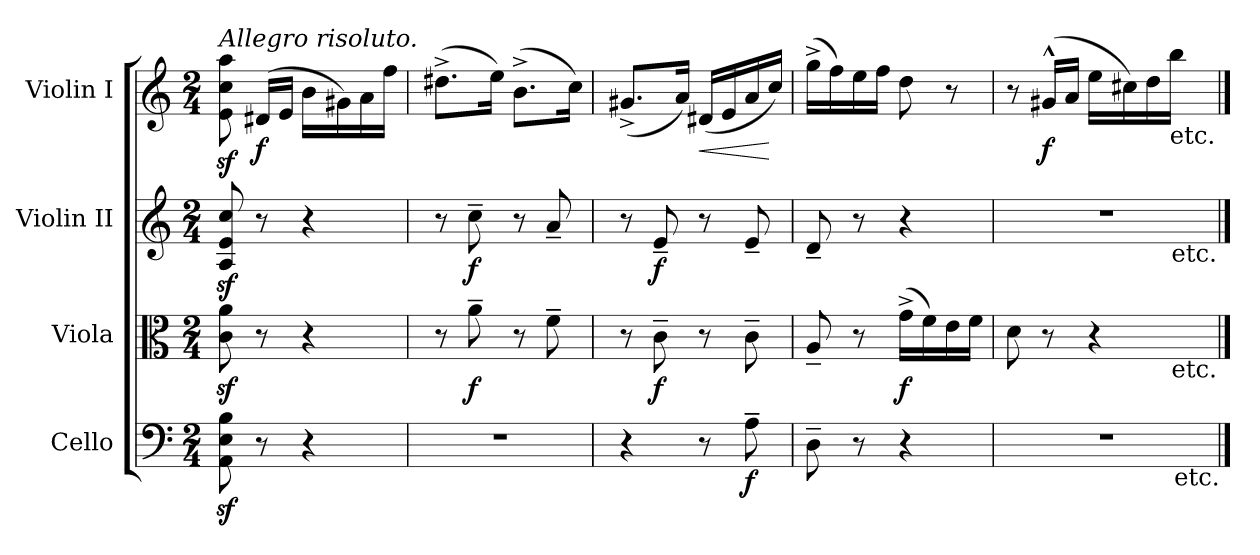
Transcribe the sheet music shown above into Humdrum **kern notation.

**kern	**dynam	**kern	**dynam	**kern	**dynam	**kern	**dynam
*part4	*part4	*part3	*part3	*part2	*part2	*part1	*part1
*staff4	*staff4	*staff3	*staff3	*staff2	*staff2	*staff1	*staff1
*I"Cello	*	*I"Viola	*	*I"Violin II	*	*I"Violin I	*
*	*	*I'Vla.	*	*I'Vln. II	*	*I'Vln. I	*
*clefF4	*	*clefC3	*	*clefG2	*	*clefG2	*
*k[]	*	*k[]	*	*k[]	*	*k[]	*
*a:	*	*a:	*	*a:	*	*a:	*
*M2/4	*	*M2/4	*	*M2/4	*	*M2/4	*
=1	=1	=1	=1	=1	=1	=1	=1
!	!	!	!	!	!	!LO:TX:a:i:t=Allegro risoluto.	!
8AA\z< 8E\z< 8B\z<	.	8c\z< 8a\z<	.	8A/z< 8e/z< 8cc/z<	.	8e\z< 8cc\z< 8aa\z<	.
!	!	!	!	!	!	!	!LO:DY:b
8r	.	8r	.	8r	.	(>16d#X/LL	f
.	.	.	.	.	.	16e/JJ	.
4r	.	4r	.	4r	.	16b\LL	.
.	.	.	.	.	.	16g#X\)	.
.	.	.	.	.	.	16a\	.
.	.	.	.	.	.	16ff\JJ	.
=2	=2	=2	=2	=2	=2	=2	=2
2r	.	8r	.	8r	.	(>8.dd#X^>\L	.
!	!	!	!LO:DY:b	!	!LO:DY:b	!	!
.	.	8a~>\	f	8cc~>\	f	.	.
.	.	.	.	.	.	16ee\Jk)	.
.	.	8r	.	8r	.	(>8.b^>\L	.
.	.	8f~>\	.	8a~</	.	.	.
.	.	.	.	.	.	16cc\Jk)	.
=3	=3	=3	=3	=3	=3	=3	=3
4r	.	8r	.	8r	.	(<8.g#X^</L	.
!	!	!	!LO:DY:b	!	!LO:DY:b	!	!
.	.	8c~>\	f	8e~</	f	.	.
.	.	.	.	.	.	16a/Jk)	.
!	!	!	!	!	!	!	!LO:HP:b
8r	.	8r	.	8r	.	(<16d#X/LL	<
.	.	.	.	.	.	16e/	.
!	!LO:DY:b	!	!	!	!	!	!
8A~>\	f	8c~>\	.	8e~</	.	16a/	.
.	.	.	.	.	.	16cc/JJ)	[
=4	=4	=4	=4	=4	=4	=4	=4
8D~>\	.	8A~</	.	8d~</	.	(>16gg^>\LL	.
.	.	.	.	.	.	16ff\)	.
8r	.	8r	.	8r	.	16ee\	.
.	.	.	.	.	.	16ff\JJ	.
!	!	!	!LO:DY:b	!	!	!	!
4r	.	(>16g^>\LL	f	4r	.	8dd\	.
.	.	16f\)	.	.	.	.	.
.	.	16e\	.	.	.	8r	.
.	.	16f\JJ	.	.	.	.	.
=5	=5	=5	=5	=5	=5	=5	=5
2r	.	8d\	.	2r	.	8r	.
!	!	!	!	!	!	!	!LO:DY:b
.	.	8r	.	.	.	(>16g#X^^>/LL	f
.	.	.	.	.	.	16a/JJ	.
.	.	4r	.	.	.	16ee\LL	.
.	.	.	.	.	.	16cc#X\)	.
.	.	.	.	.	.	16dd\	.
!	!	!	!	!	!	!LO:TX:b:t=etc.	!
.	.	.	.	.	.	16bb\JJ	.
!	!	!	!	!LO:TX:b:t=etc.	!	!	!
!	!	!LO:TX:b:t=etc.	!	!	!	!	!
!LO:TX:b:t=etc.	!	!	!	!	!	!	!
==	==	==	==	==	==	==	==
*-	*-	*-	*-	*-	*-	*-	*-
